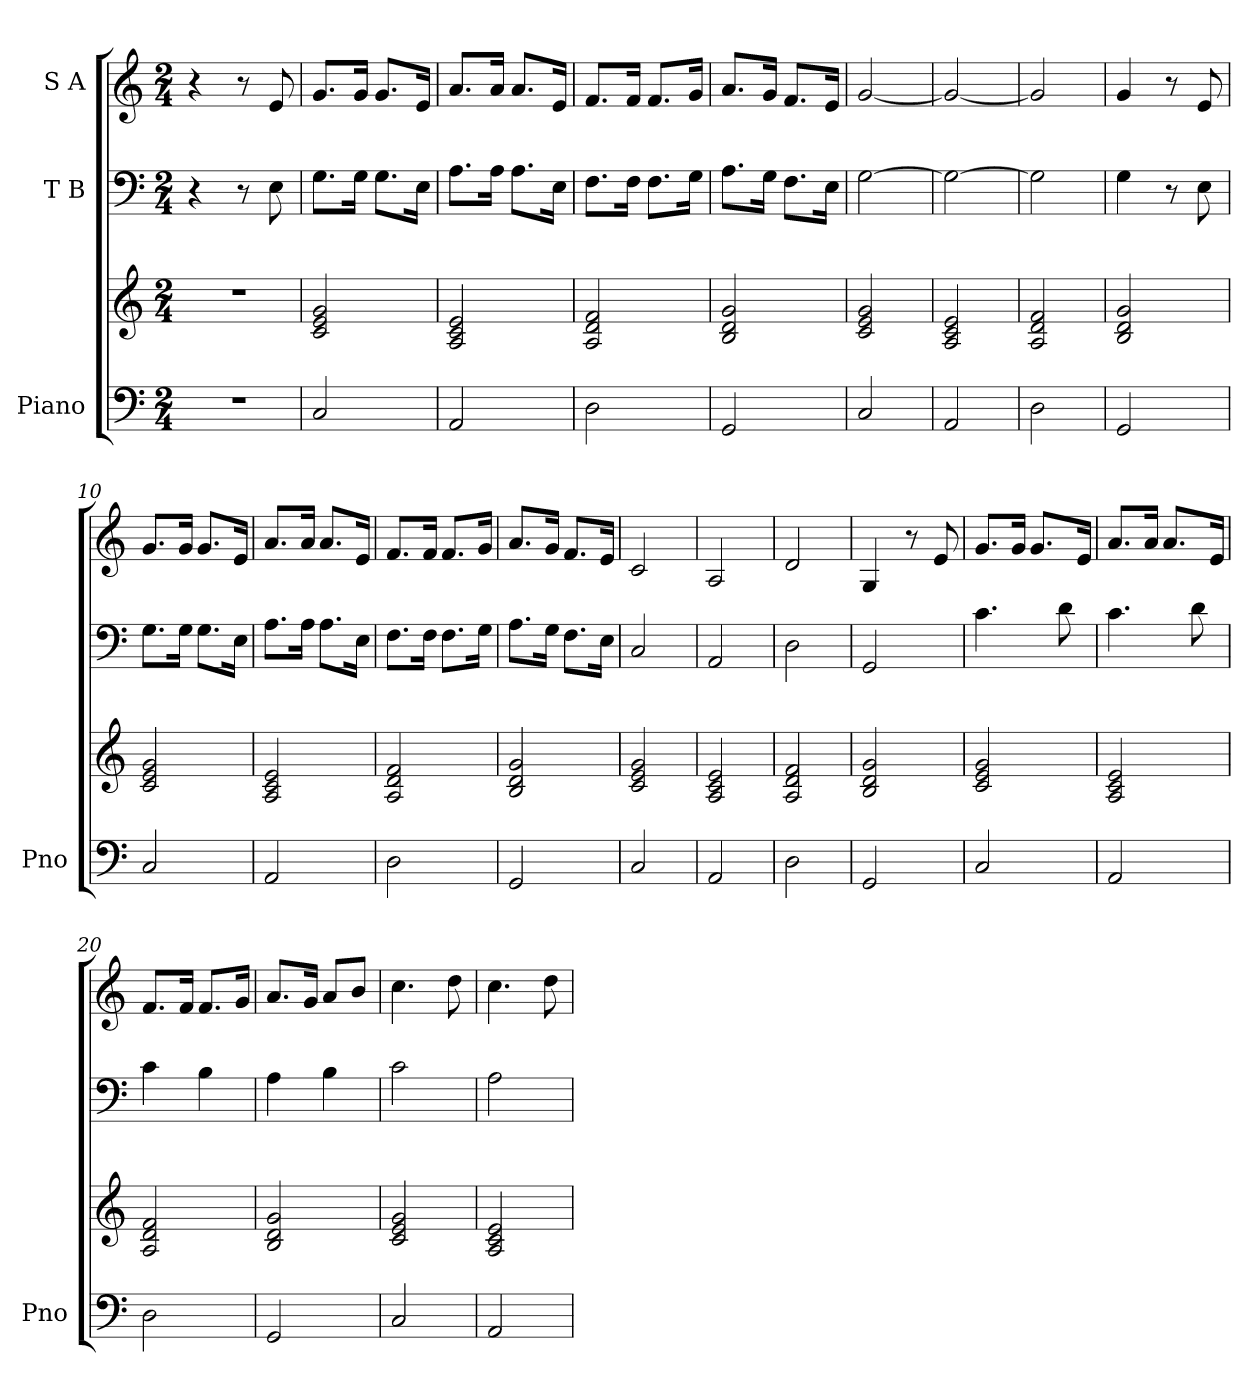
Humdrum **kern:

**kern	**kern	**kern	**kern
*part3	*part3	*part2	*part1
*staff4	*staff3	*staff2	*staff1
*I"Piano	*	*I"T B	*I"S A
*I'Pno	*	*	*
*clefF4	*clefG2	*clefF4	*clefG2
*k[]	*k[]	*k[]	*k[]
*M2/4	*M2/4	*M2/4	*M2/4
=1	=1	=1	=1
2r	2r	4r	4r
.	.	8r	8r
.	.	8E\	8e/
=2	=2	=2	=2
2C/	2c/ 2e/ 2g/	8.G\L	8.g/L
.	.	16G\Jk	16g/Jk
.	.	8.G\L	8.g/L
.	.	16E\Jk	16e/Jk
=3	=3	=3	=3
2AA/	2A/ 2c/ 2e/	8.A\L	8.a/L
.	.	16A\Jk	16a/Jk
.	.	8.A\L	8.a/L
.	.	16E\Jk	16e/Jk
=4	=4	=4	=4
2D\	2A/ 2d/ 2f/	8.F\L	8.f/L
.	.	16F\Jk	16f/Jk
.	.	8.F\L	8.f/L
.	.	16G\Jk	16g/Jk
=5	=5	=5	=5
2GG/	2B/ 2d/ 2g/	8.A\L	8.a/L
.	.	16G\Jk	16g/Jk
.	.	8.F\L	8.f/L
.	.	16E\Jk	16e/Jk
=6	=6	=6	=6
2C/	2c/ 2e/ 2g/	[2G\	[2g/
=7	=7	=7	=7
2AA/	2A/ 2c/ 2e/	2G\_	2g/_
=8	=8	=8	=8
2D\	2A/ 2d/ 2f/	2G\]	2g/]
=9	=9	=9	=9
2GG/	2B/ 2d/ 2g/	4G\	4g/
.	.	8r	8r
.	.	8E\	8e/
=10	=10	=10	=10
2C/	2c/ 2e/ 2g/	8.G\L	8.g/L
.	.	16G\Jk	16g/Jk
.	.	8.G\L	8.g/L
.	.	16E\Jk	16e/Jk
!!LO:LB:g=z
=11	=11	=11	=11
2AA/	2A/ 2c/ 2e/	8.A\L	8.a/L
.	.	16A\Jk	16a/Jk
.	.	8.A\L	8.a/L
.	.	16E\Jk	16e/Jk
=12	=12	=12	=12
2D\	2A/ 2d/ 2f/	8.F\L	8.f/L
.	.	16F\Jk	16f/Jk
.	.	8.F\L	8.f/L
.	.	16G\Jk	16g/Jk
=13	=13	=13	=13
2GG/	2B/ 2d/ 2g/	8.A\L	8.a/L
.	.	16G\Jk	16g/Jk
.	.	8.F\L	8.f/L
.	.	16E\Jk	16e/Jk
=14	=14	=14	=14
2C/	2c/ 2e/ 2g/	2C/	2c/
=15	=15	=15	=15
2AA/	2A/ 2c/ 2e/	2AA/	2A/
=16	=16	=16	=16
2D\	2A/ 2d/ 2f/	2D\	2d/
=17	=17	=17	=17
2GG/	2B/ 2d/ 2g/	2GG/	4G/
.	.	.	8r
.	.	.	8e/
=18	=18	=18	=18
2C/	2c/ 2e/ 2g/	4.c\	8.g/L
.	.	.	16g/Jk
.	.	.	8.g/L
.	.	8d\	.
.	.	.	16e/Jk
=19	=19	=19	=19
2AA/	2A/ 2c/ 2e/	4.c\	8.a/L
.	.	.	16a/Jk
.	.	.	8.a/L
.	.	8d\	.
.	.	.	16e/Jk
=20	=20	=20	=20
2D\	2A/ 2d/ 2f/	4c\	8.f/L
.	.	.	16f/Jk
.	.	4B\	8.f/L
.	.	.	16g/Jk
!!LO:LB:g=z
=21	=21	=21	=21
2GG/	2B/ 2d/ 2g/	4A\	8.a/L
.	.	.	16g/Jk
.	.	4B\	8a/L
.	.	.	8b/J
=22	=22	=22	=22
2C/	2c/ 2e/ 2g/	2c\	4.cc\
.	.	.	8dd\
=23	=23	=23	=23
2AA/	2A/ 2c/ 2e/	2A\	4.cc\
.	.	.	8dd\
=	=	=	=
*-	*-	*-	*-
